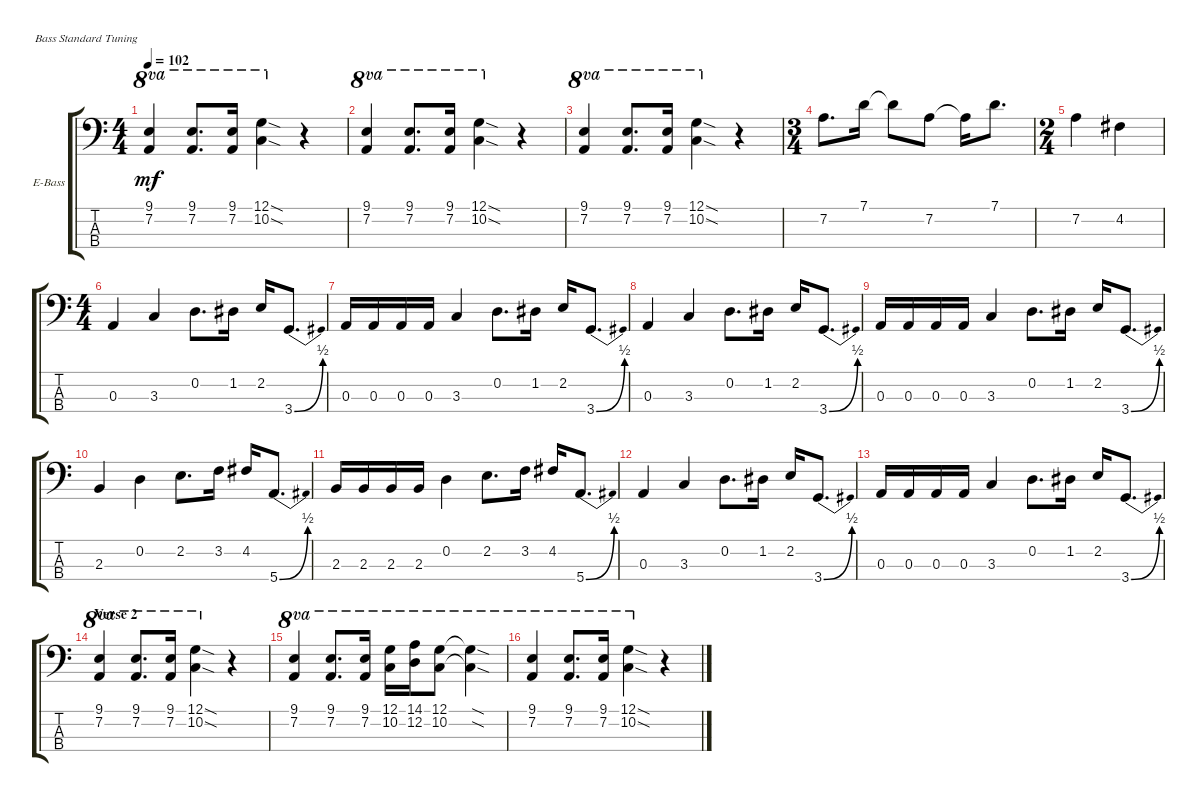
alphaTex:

\bracketExtendMode groupsimilarinstruments
\firstSystemTrackNameOrientation horizontal
\otherSystemsTrackNameOrientation horizontal
\track ("John Paul Jones" "E-Bass") {instrument electricbassfinger}
\staff {score tabs}
\tuning (G2 D2 A1 E1)
\ts (4 4)
\tempo 102
\clef f4
\ks c
(9.1 7.2).4{ot 8va dy mf} (7.2 9.1).8{d ot 8va} (9.1 7.2).16{ot 8va} (12.1{sod} 10.2{sod}).4{ot 8va} r.4 |
(9.1 7.2).4{ot 8va} (7.2 9.1).8{d ot 8va} (9.1 7.2).16{ot 8va} (12.1{sod} 10.2{sod}).4{ot 8va} r.4 |
(9.1 7.2).4{ot 8va} (7.2 9.1).8{d ot 8va} (9.1 7.2).16{ot 8va} (12.1{sod} 10.2{sod}).4{ot 8va} r.4 |
\ts (3 4)
7.2.8{d} 7.1.16 7.1{t}.8 7.2.8 7.2{t}.16 7.1.8{d} |
\ts (2 4)
7.2.4 4.2.4 |
\ts (4 4)
0.3.4 3.3.4 0.2.8{d} 1.2.16 2.2.16 3.4{be (bend 0 0 15.6 2)}.8{d} |
0.3.16 0.3.16 0.3.16 0.3.16 3.3.4 0.2.8{d} 1.2.16 2.2.16 3.4{be (bend 0 0 15.6 2)}.8{d} |
0.3.4 3.3.4 0.2.8{d} 1.2.16 2.2.16 3.4{be (bend 0 0 15.6 2)}.8{d} |
0.3.16 0.3.16 0.3.16 0.3.16 3.3.4 0.2.8{d} 1.2.16 2.2.16 3.4{be (bend 0 0 15.6 2)}.8{d} |
2.3.4 0.2.4 2.2.8{d} 3.2.16 4.2.16 5.4{be (bend 0 0 15 2)}.8{d} |
2.3.16 2.3.16 2.3.16 2.3.16 0.2.4 2.2.8{d} 3.2.16 4.2.16 5.4{be (bend 0 0 15 2)}.8{d} |
0.3.4 3.3.4 0.2.8{d} 1.2.16 2.2.16 3.4{be (bend 0 0 15.6 2)}.8{d} |
0.3.16 0.3.16 0.3.16 0.3.16 3.3.4 0.2.8{d} 1.2.16 2.2.16 3.4{be (bend 0 0 15.6 2)}.8{d} |
\section ("" "Verse 2")
(9.1 7.2).4{ot 8va} (7.2 9.1).8{d ot 8va} (9.1 7.2).16{ot 8va} (12.1{sod} 10.2{sod}).4{ot 8va} r.4 |
(9.1 7.2).4{ot 8va} (7.2 9.1).8{d ot 8va} (9.1 7.2).16{ot 8va} (12.1 10.2).16{ot 8va} (14.1 12.2).16{ot 8va} (12.1 10.2).8{ot 8va} (12.1{sod t} 10.2{sod t}).4{ot 8va} |
(9.1 7.2).4{ot 8va} (7.2 9.1).8{d ot 8va} (9.1 7.2).16{ot 8va} (12.1{sod} 10.2{sod}).4{ot 8va} r.4
